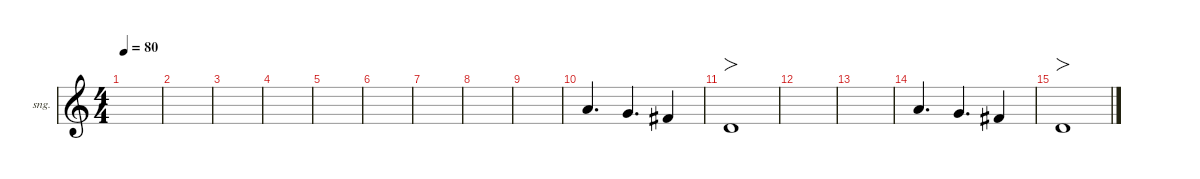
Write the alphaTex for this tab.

\defaultSystemsLayout 4
\hideDynamics
\bracketExtendMode nobrackets
\firstSystemTrackNameOrientation horizontal
\otherSystemsTrackNameOrientation horizontal
\track ("Singer" "sng.") {instrument voiceoohs}
\staff {score}
\tuning (E4 B3 G3 D3 A2 E2)
\ts (4 4)
\tempo 80
\clef g2
\ks c
|
|
|
|
|
|
|
|
|
5.1.4{d beam Up} 3.1.4{d beam Up} 2.1{acc #}.4{beam Up} |
3.2.1{fo beam Up} |
|
|
5.1.4{d beam Up} 3.1.4{d beam Up} 2.1{acc #}.4{beam Up} |
3.2.1{fo beam Up}
